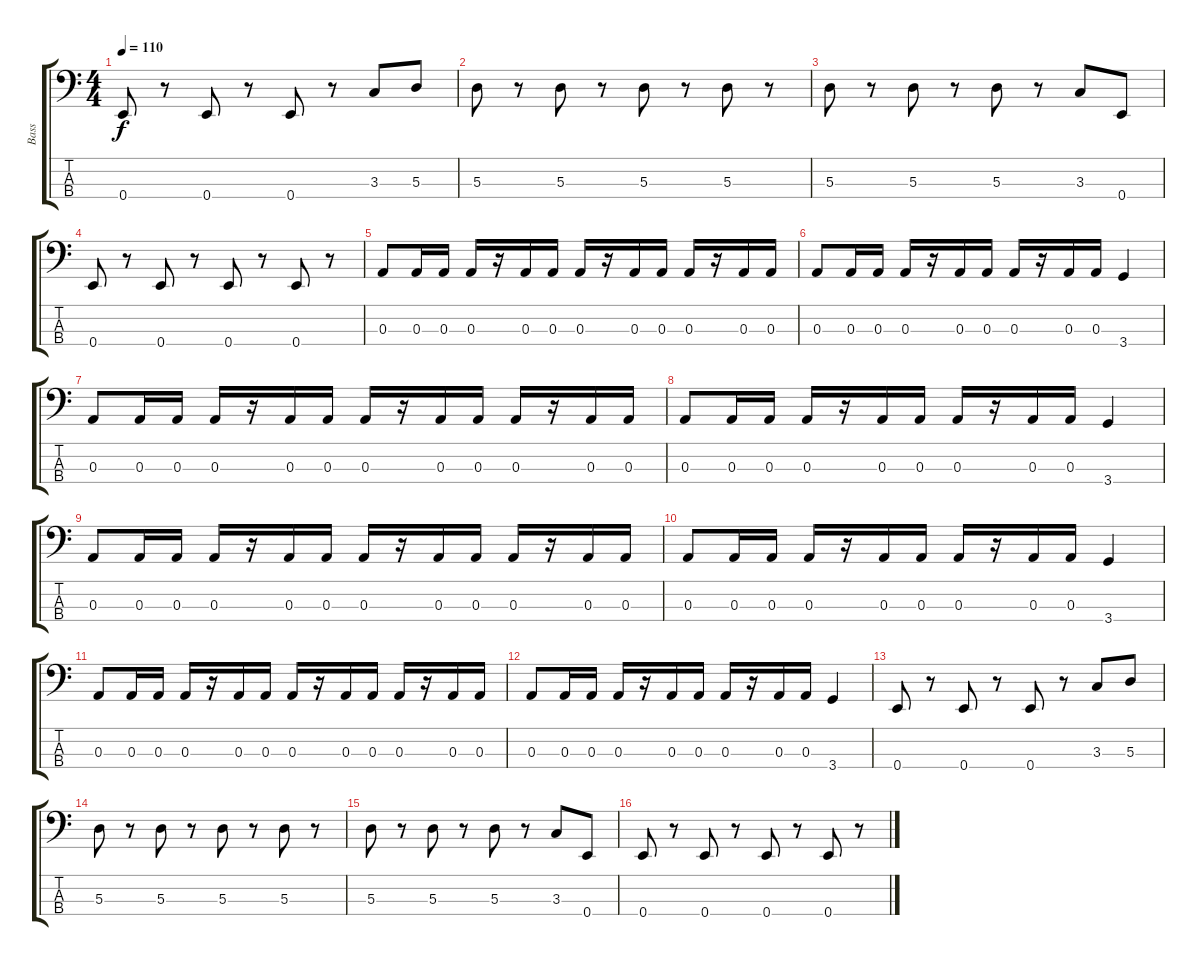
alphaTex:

\track ("Bass" "Bass") {instrument slapbass1}
\staff {score tabs}
\tuning (G2 D2 A1 E1) {hide}
\ts (4 4)
\tempo 110
\clef f4
\ks c
0.4.8{dy f} r.8 0.4.8 r.8 0.4.8 r.8 3.3.8 5.3.8 |
5.3.8 r.8 5.3.8 r.8 5.3.8 r.8 5.3.8 r.8 |
5.3.8 r.8 5.3.8 r.8 5.3.8 r.8 3.3.8 0.4.8 |
0.4.8 r.8 0.4.8 r.8 0.4.8 r.8 0.4.8 r.8 |
0.3.8 0.3.16 0.3.16 0.3.16 r.16 0.3.16 0.3.16 0.3.16 r.16 0.3.16 0.3.16 0.3.16 r.16 0.3.16 0.3.16 |
0.3.8 0.3.16 0.3.16 0.3.16 r.16 0.3.16 0.3.16 0.3.16 r.16 0.3.16 0.3.16 3.4.4 |
0.3.8 0.3.16 0.3.16 0.3.16 r.16 0.3.16 0.3.16 0.3.16 r.16 0.3.16 0.3.16 0.3.16 r.16 0.3.16 0.3.16 |
0.3.8 0.3.16 0.3.16 0.3.16 r.16 0.3.16 0.3.16 0.3.16 r.16 0.3.16 0.3.16 3.4.4 |
0.3.8 0.3.16 0.3.16 0.3.16 r.16 0.3.16 0.3.16 0.3.16 r.16 0.3.16 0.3.16 0.3.16 r.16 0.3.16 0.3.16 |
0.3.8 0.3.16 0.3.16 0.3.16 r.16 0.3.16 0.3.16 0.3.16 r.16 0.3.16 0.3.16 3.4.4 |
0.3.8 0.3.16 0.3.16 0.3.16 r.16 0.3.16 0.3.16 0.3.16 r.16 0.3.16 0.3.16 0.3.16 r.16 0.3.16 0.3.16 |
0.3.8 0.3.16 0.3.16 0.3.16 r.16 0.3.16 0.3.16 0.3.16 r.16 0.3.16 0.3.16 3.4.4 |
0.4.8 r.8 0.4.8 r.8 0.4.8 r.8 3.3.8 5.3.8 |
5.3.8 r.8 5.3.8 r.8 5.3.8 r.8 5.3.8 r.8 |
5.3.8 r.8 5.3.8 r.8 5.3.8 r.8 3.3.8 0.4.8 |
0.4.8 r.8 0.4.8 r.8 0.4.8 r.8 0.4.8 r.8
